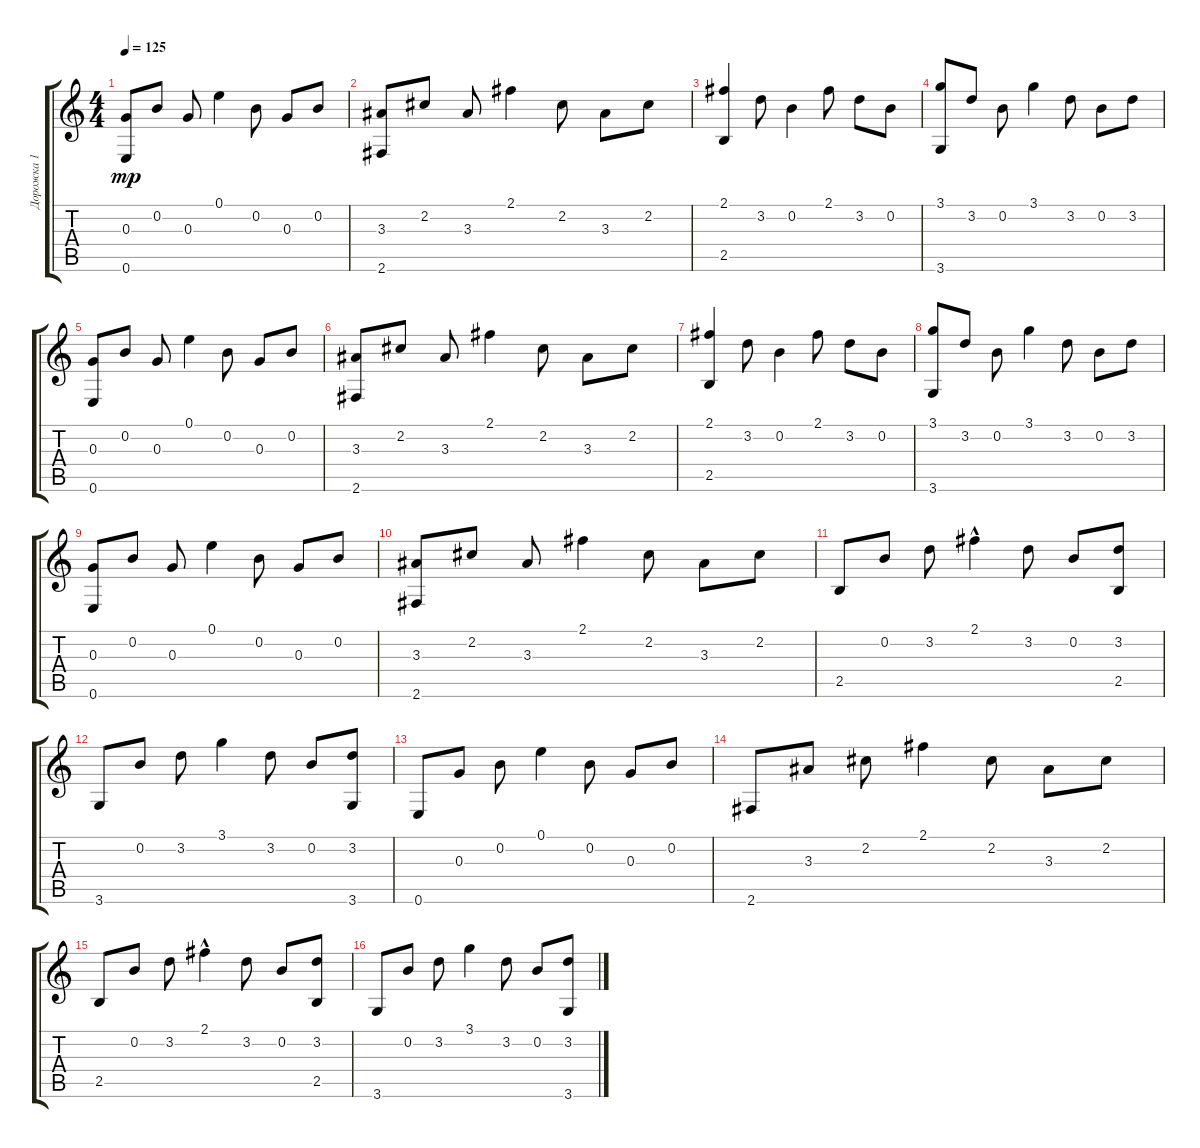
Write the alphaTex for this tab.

\track ("Дорожка 1" "Дорожка 1") {instrument distortionguitar}
\staff {score tabs}
\tuning (E4 B3 G3 D3 A2 E2) {hide}
\ts (4 4)
\tempo 125
\clef g2
\ks c
(0.3 0.6).8{dy mp} 0.2.8 0.3.8 0.1.4 0.2.8 0.3.8 0.2.8 |
(3.3 2.6).8 2.2.8 3.3.8 2.1.4 2.2.8 3.3.8 2.2.8 |
(2.1 2.5).4 3.2.8 0.2.4 2.1.8 3.2.8 0.2.8 |
(3.1 3.6).8 3.2.8 0.2.8 3.1.4 3.2.8 0.2.8 3.2.8 |
(0.3 0.6).8 0.2.8 0.3.8 0.1.4 0.2.8 0.3.8 0.2.8 |
(3.3 2.6).8 2.2.8 3.3.8 2.1.4 2.2.8 3.3.8 2.2.8 |
(2.1 2.5).4 3.2.8 0.2.4 2.1.8 3.2.8 0.2.8 |
(3.1 3.6).8 3.2.8 0.2.8 3.1.4 3.2.8 0.2.8 3.2.8 |
(0.3 0.6).8 0.2.8 0.3.8 0.1.4 0.2.8 0.3.8 0.2.8 |
(3.3 2.6).8 2.2.8 3.3.8 2.1.4 2.2.8 3.3.8 2.2.8 |
2.5.8 0.2.8 3.2.8 2.1{hac}.4 3.2.8 0.2.8 (3.2 2.5).8 |
3.6.8 0.2.8 3.2.8 3.1.4 3.2.8 0.2.8 (3.2 3.6).8 |
0.6.8 0.3.8 0.2.8 0.1.4 0.2.8 0.3.8 0.2.8 |
2.6.8 3.3.8 2.2.8 2.1.4 2.2.8 3.3.8 2.2.8 |
2.5.8 0.2.8 3.2.8 2.1{hac}.4 3.2.8 0.2.8 (3.2 2.5).8 |
3.6.8 0.2.8 3.2.8 3.1.4 3.2.8 0.2.8 (3.2 3.6).8
